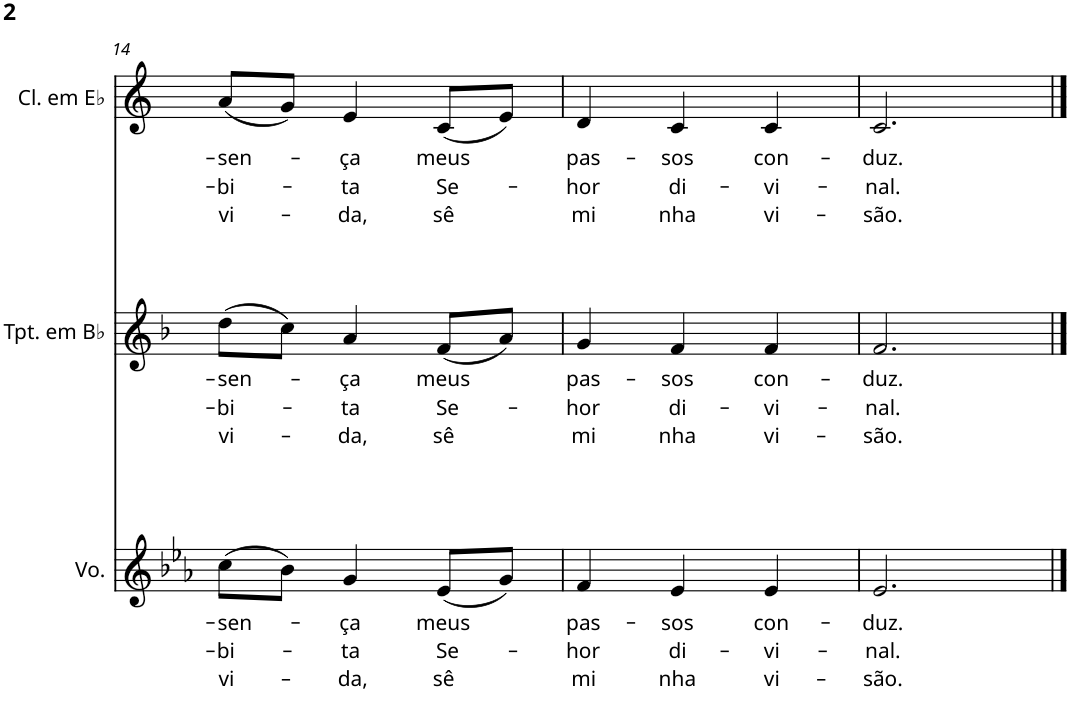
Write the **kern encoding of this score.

**kern	**text	**text	**text	**kern	**text	**text	**text	**kern	**text	**text	**text
*part3	*part3	*part3	*part3	*part2	*part2	*part2	*part2	*part1	*part1	*part1	*part1
*staff3	*staff3	*staff3	*staff3	*staff2	*staff2	*staff2	*staff2	*staff1	*staff1	*staff1	*staff1
*I"Voz	*	*	*	*I"Trompete em Bb	*	*	*	*I"Clarinete em Eb	*	*	*
*I'Vo.	*	*	*	*I'Tpt. em Bb	*	*	*	*I'Cl. em Eb	*	*	*
!!LO:PB:g=z
*clefG2	*	*	*	*clefG2	*	*	*	*clefG2	*	*	*
*	*	*	*	*Trd1c2	*	*	*	*Trd1c2	*	*	*
*k[b-e-a-]	*	*	*	*k[b-]	*	*	*	*k[]	*	*	*
*M3/4	*	*	*	*M3/4	*	*	*	*M3/4	*	*	*
=14	=14	=14	=14	=14	=14	=14	=14	=14	=14	=14	=14
!	!LO:LY:b	!LO:LY:b	!LO:LY:b	!	!LO:LY:b	!LO:LY:b	!LO:LY:b	!	!LO:LY:b	!LO:LY:b	!LO:LY:b
(8cc\L	-sen-	-bi-	vi-	(8dd\L	-sen-	-bi-	vi-	(8a/L	-sen-	-bi-	vi-
8b-\J)	.	.	.	8cc\J)	.	.	.	8g/J)	.	.	.
!	!LO:LY:b	!LO:LY:b	!LO:LY:b	!	!LO:LY:b	!LO:LY:b	!LO:LY:b	!	!LO:LY:b	!LO:LY:b	!LO:LY:b
4g/	-ça	-ta	-da,	4a/	-ça	-ta	-da,	4e/	-ça	-ta	-da,
!	!LO:LY:b	!LO:LY:b	!LO:LY:b	!	!LO:LY:b	!LO:LY:b	!LO:LY:b	!	!LO:LY:b	!LO:LY:b	!LO:LY:b
(8e-/L	meus	Se-	sê	(8f/L	meus	Se-	sê	(8c/L	meus	Se-	sê
8g/J)	.	.	.	8a/J)	.	.	.	8e/J)	.	.	.
=15	=15	=15	=15	=15	=15	=15	=15	=15	=15	=15	=15
!	!LO:LY:b	!LO:LY:b	!LO:LY:b	!	!LO:LY:b	!LO:LY:b	!LO:LY:b	!	!LO:LY:b	!LO:LY:b	!LO:LY:b
4f/	pas-	-hor	mi	4g/	pas-	-hor	mi	4d/	pas-	-hor	mi
!	!LO:LY:b	!LO:LY:b	!LO:LY:b	!	!LO:LY:b	!LO:LY:b	!LO:LY:b	!	!LO:LY:b	!LO:LY:b	!LO:LY:b
4e-/	-sos	di-	nha	4f/	-sos	di-	nha	4c/	-sos	di-	nha
!	!LO:LY:b	!LO:LY:b	!LO:LY:b	!	!LO:LY:b	!LO:LY:b	!LO:LY:b	!	!LO:LY:b	!LO:LY:b	!LO:LY:b
4e-/	con-	-vi-	vi-	4f/	con-	-vi-	vi-	4c/	con-	-vi-	vi-
=16	=16	=16	=16	=16	=16	=16	=16	=16	=16	=16	=16
!	!LO:LY:b	!LO:LY:b	!LO:LY:b	!	!LO:LY:b	!LO:LY:b	!LO:LY:b	!	!LO:LY:b	!LO:LY:b	!LO:LY:b
2.e-/	-duz.	-nal.	são.	2.f/	-duz.	-nal.	são.	2.c/	-duz.	-nal.	são.
==	==	==	==	==	==	==	==	==	==	==	==
*-	*-	*-	*-	*-	*-	*-	*-	*-	*-	*-	*-
